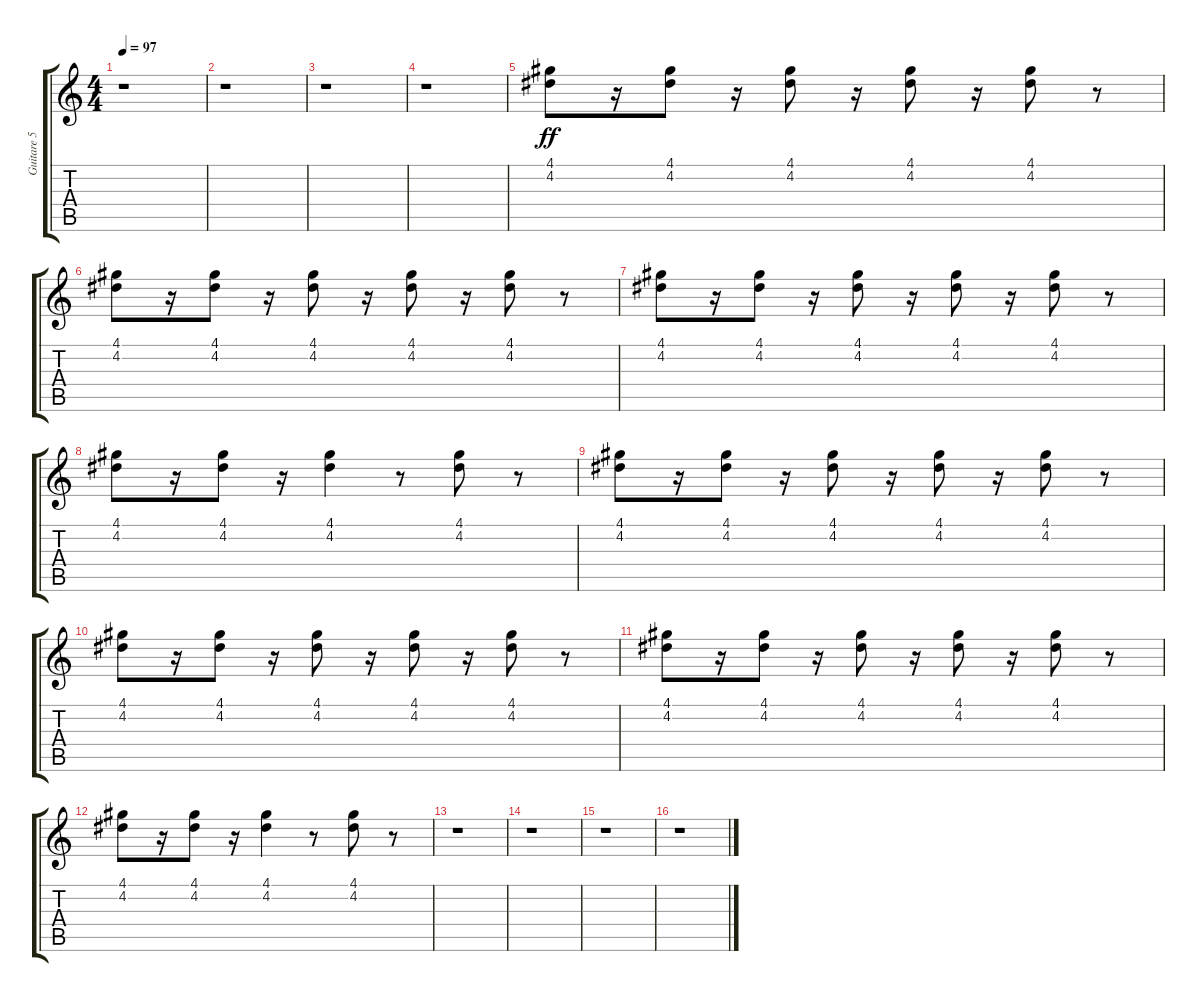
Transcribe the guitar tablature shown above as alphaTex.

\track ("Guitare 5" "Guitare 5") {instrument electricbassfinger}
\staff {score tabs}
\tuning (E4 B3 G3 D3 A2 E2) {hide}
\ts (4 4)
\tempo 97
\clef g2
\ks c
r.1{dy ff} |
r.1 |
r.1 |
r.1 |
(4.1 4.2).8 r.16 (4.1 4.2).8 r.16 (4.1 4.2).8 r.16 (4.1 4.2).8 r.16 (4.1 4.2).8 r.8 |
(4.1 4.2).8 r.16 (4.1 4.2).8 r.16 (4.1 4.2).8 r.16 (4.1 4.2).8 r.16 (4.1 4.2).8 r.8 |
(4.1 4.2).8 r.16 (4.1 4.2).8 r.16 (4.1 4.2).8 r.16 (4.1 4.2).8 r.16 (4.1 4.2).8 r.8 |
(4.1 4.2).8 r.16 (4.1 4.2).8 r.16 (4.1 4.2).4 r.8 (4.1 4.2).8 r.8 |
(4.1 4.2).8 r.16 (4.1 4.2).8 r.16 (4.1 4.2).8 r.16 (4.1 4.2).8 r.16 (4.1 4.2).8 r.8 |
(4.1 4.2).8 r.16 (4.1 4.2).8 r.16 (4.1 4.2).8 r.16 (4.1 4.2).8 r.16 (4.1 4.2).8 r.8 |
(4.1 4.2).8 r.16 (4.1 4.2).8 r.16 (4.1 4.2).8 r.16 (4.1 4.2).8 r.16 (4.1 4.2).8 r.8 |
(4.1 4.2).8 r.16 (4.1 4.2).8 r.16 (4.1 4.2).4 r.8 (4.1 4.2).8 r.8 |
r.1 |
r.1 |
r.1 |
r.1
